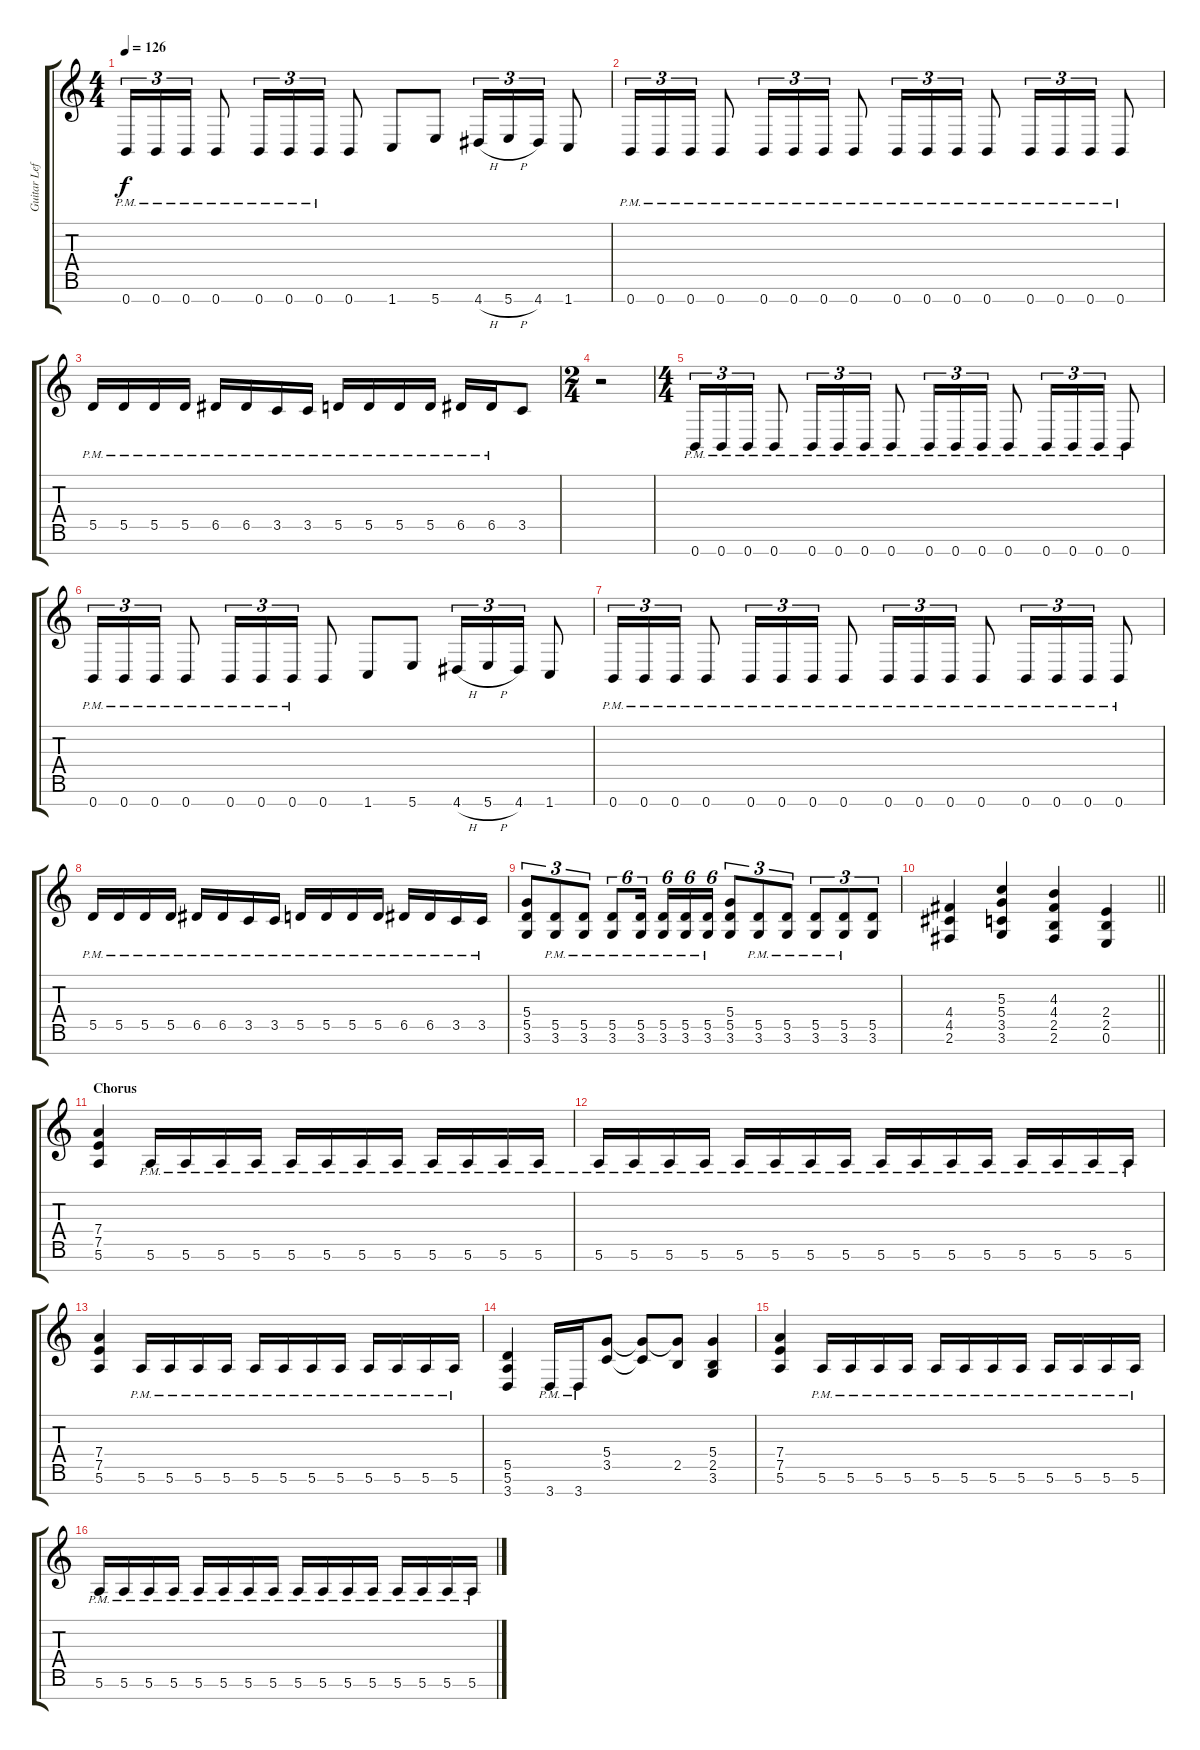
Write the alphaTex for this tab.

\track ("Guitar Left" "Guitar Lef") {instrument distortionguitar}
\staff {score tabs}
\tuning (E4 B3 G3 D3 A2 E2 B1) {hide}
\ts (4 4)
\tempo 126
\clef g2
\ks c
0.7{pm}.16{tu (3 2) dy f} 0.7{pm}.16{tu (3 2)} 0.7{pm}.16{tu (3 2)} 0.7{pm}.8 0.7{pm}.16{tu (3 2)} 0.7{pm}.16{tu (3 2)} 0.7{pm}.16{tu (3 2)} 0.7.8 1.7.8 5.7.8 4.7{h}.16{tu (3 2)} 5.7{h}.16{tu (3 2)} 4.7.16{tu (3 2)} 1.7.8 |
0.7{pm}.16{tu (3 2)} 0.7{pm}.16{tu (3 2)} 0.7{pm}.16{tu (3 2)} 0.7{pm}.8 0.7{pm}.16{tu (3 2)} 0.7{pm}.16{tu (3 2)} 0.7{pm}.16{tu (3 2)} 0.7{pm}.8 0.7{pm}.16{tu (3 2)} 0.7{pm}.16{tu (3 2)} 0.7{pm}.16{tu (3 2)} 0.7{pm}.8 0.7{pm}.16{tu (3 2)} 0.7{pm}.16{tu (3 2)} 0.7{pm}.16{tu (3 2)} 0.7{pm}.8 |
5.5{pm}.16 5.5{pm}.16 5.5{pm}.16 5.5{pm}.16 6.5{pm}.16 6.5{pm}.16 3.5{pm}.16 3.5{pm}.16 5.5{pm}.16 5.5{pm}.16 5.5{pm}.16 5.5{pm}.16 6.5{pm}.16 6.5{pm}.16 3.5.8 |
\ts (2 4)
r.2 |
\ts (4 4)
0.7{pm}.16{tu (3 2)} 0.7{pm}.16{tu (3 2)} 0.7{pm}.16{tu (3 2)} 0.7{pm}.8 0.7{pm}.16{tu (3 2)} 0.7{pm}.16{tu (3 2)} 0.7{pm}.16{tu (3 2)} 0.7{pm}.8 0.7{pm}.16{tu (3 2)} 0.7{pm}.16{tu (3 2)} 0.7{pm}.16{tu (3 2)} 0.7{pm}.8 0.7{pm}.16{tu (3 2)} 0.7{pm}.16{tu (3 2)} 0.7{pm}.16{tu (3 2)} 0.7{pm}.8 |
0.7{pm}.16{tu (3 2)} 0.7{pm}.16{tu (3 2)} 0.7{pm}.16{tu (3 2)} 0.7{pm}.8 0.7{pm}.16{tu (3 2)} 0.7{pm}.16{tu (3 2)} 0.7{pm}.16{tu (3 2)} 0.7.8 1.7.8 5.7.8 4.7{h}.16{tu (3 2)} 5.7{h}.16{tu (3 2)} 4.7.16{tu (3 2)} 1.7.8 |
0.7{pm}.16{tu (3 2)} 0.7{pm}.16{tu (3 2)} 0.7{pm}.16{tu (3 2)} 0.7{pm}.8 0.7{pm}.16{tu (3 2)} 0.7{pm}.16{tu (3 2)} 0.7{pm}.16{tu (3 2)} 0.7{pm}.8 0.7{pm}.16{tu (3 2)} 0.7{pm}.16{tu (3 2)} 0.7{pm}.16{tu (3 2)} 0.7{pm}.8 0.7{pm}.16{tu (3 2)} 0.7{pm}.16{tu (3 2)} 0.7{pm}.16{tu (3 2)} 0.7{pm}.8 |
5.5{pm}.16 5.5{pm}.16 5.5{pm}.16 5.5{pm}.16 6.5{pm}.16 6.5{pm}.16 3.5{pm}.16 3.5{pm}.16 5.5{pm}.16 5.5{pm}.16 5.5{pm}.16 5.5{pm}.16 6.5{pm}.16 6.5{pm}.16 3.5{pm}.16 3.5{pm}.16 |
(5.4 5.5 3.6).8{tu (3 2)} (5.5{pm} 3.6{pm}).8{tu (3 2)} (5.5{pm} 3.6{pm}).8{tu (3 2)} (5.5{pm} 3.6{pm}).8{tu (6 4)} (5.5{pm} 3.6{pm}).16{tu (6 4) beam splitsecondary} (5.5{pm} 3.6{pm}).16{tu (6 4)} (5.5{pm} 3.6{pm}).16{tu (6 4)} (5.5{pm} 3.6{pm}).16{tu (6 4)} (5.4 5.5 3.6).8{tu (3 2)} (5.5{pm} 3.6{pm}).8{tu (3 2)} (5.5{pm} 3.6{pm}).8{tu (3 2)} (5.5{pm} 3.6{pm}).8{tu (3 2)} (5.5{pm} 3.6{pm}).8{tu (3 2)} (5.5 3.6).8{tu (3 2)} |
\barLineRight lightlight
(4.4 4.5 2.6).4 (5.3 5.4 3.5 3.6).4 (4.3 4.4 2.5 2.6).4 (2.4 2.5 0.6).4 |
\section ("" "Chorus")
(7.4 7.5 5.6).4 5.6{pm}.16 5.6{pm}.16 5.6{pm}.16 5.6{pm}.16 5.6{pm}.16 5.6{pm}.16 5.6{pm}.16 5.6{pm}.16 5.6{pm}.16 5.6{pm}.16 5.6{pm}.16 5.6{pm}.16 |
5.6{pm}.16 5.6{pm}.16 5.6{pm}.16 5.6{pm}.16 5.6{pm}.16 5.6{pm}.16 5.6{pm}.16 5.6{pm}.16 5.6{pm}.16 5.6{pm}.16 5.6{pm}.16 5.6{pm}.16 5.6{pm}.16 5.6{pm}.16 5.6{pm}.16 5.6{pm}.16 |
(7.4 7.5 5.6).4 5.6{pm}.16 5.6{pm}.16 5.6{pm}.16 5.6{pm}.16 5.6{pm}.16 5.6{pm}.16 5.6{pm}.16 5.6{pm}.16 5.6{pm}.16 5.6{pm}.16 5.6{pm}.16 5.6{pm}.16 |
(5.5 5.6 3.7).4 3.7{pm}.16 3.7{pm}.16 (5.4 3.5).8 (5.4{t} 3.5{t}).8 (5.4{t} 2.5).8 (5.4 2.5 3.6).4 |
(7.4 7.5 5.6).4 5.6{pm}.16 5.6{pm}.16 5.6{pm}.16 5.6{pm}.16 5.6{pm}.16 5.6{pm}.16 5.6{pm}.16 5.6{pm}.16 5.6{pm}.16 5.6{pm}.16 5.6{pm}.16 5.6{pm}.16 |
5.6{pm}.16 5.6{pm}.16 5.6{pm}.16 5.6{pm}.16 5.6{pm}.16 5.6{pm}.16 5.6{pm}.16 5.6{pm}.16 5.6{pm}.16 5.6{pm}.16 5.6{pm}.16 5.6{pm}.16 5.6{pm}.16 5.6{pm}.16 5.6{pm}.16 5.6{pm}.16
